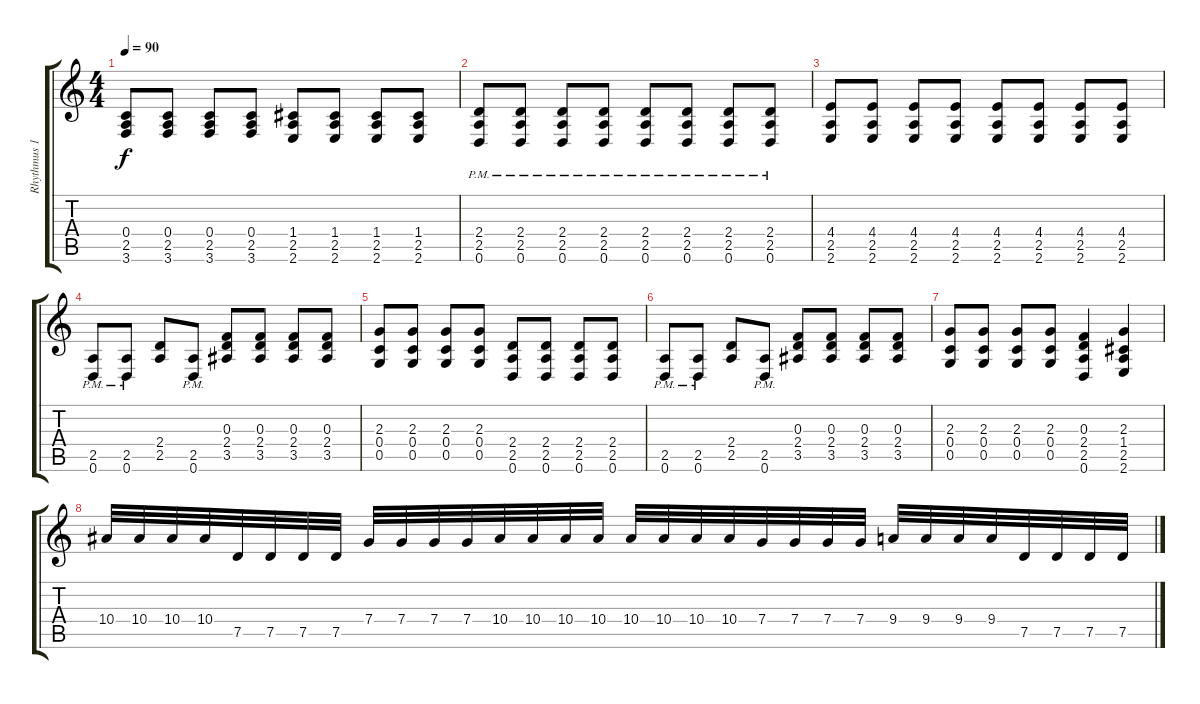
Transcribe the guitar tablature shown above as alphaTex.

\track ("Rhythmus 1" "Rhythmus 1") {instrument distortionguitar}
\staff {score tabs}
\tuning (D4 A3 F3 C3 G2 D2) {hide}
\ts (4 4)
\tempo 90
\clef g2
\ks c
(0.4 2.5 3.6).8{dy f} (0.4 2.5 3.6).8 (0.4 2.5 3.6).8 (0.4 2.5 3.6).8 (1.4 2.5 2.6).8 (1.4 2.5 2.6).8 (1.4 2.5 2.6).8 (1.4 2.5 2.6).8 |
(2.4{pm} 2.5 0.6).8 (2.4{pm} 2.5 0.6).8 (2.4{pm} 2.5 0.6).8 (2.4{pm} 2.5 0.6).8 (2.4{pm} 2.5 0.6).8 (2.4{pm} 2.5 0.6).8 (2.4{pm} 2.5 0.6).8 (2.4{pm} 2.5 0.6).8 |
(4.4 2.5 2.6).8 (4.4 2.5 2.6).8 (4.4 2.5 2.6).8 (4.4 2.5 2.6).8 (4.4 2.5 2.6).8 (4.4 2.5 2.6).8 (4.4 2.5 2.6).8 (4.4 2.5 2.6).8 |
(2.5{pm} 0.6).8 (2.5{pm} 0.6).8 (2.4 2.5).8 (2.5 0.6{pm}).8 (0.3 2.4 3.5).8 (0.3 2.4 3.5).8 (0.3 2.4 3.5).8 (0.3 2.4 3.5).8 |
(2.3 0.4 0.5).8 (2.3 0.4 0.5).8 (2.3 0.4 0.5).8 (2.3 0.4 0.5).8 (2.4 2.5 0.6).8 (2.4 2.5 0.6).8 (2.4 2.5 0.6).8 (2.4 2.5 0.6).8 |
(2.5{pm} 0.6).8 (2.5{pm} 0.6).8 (2.4 2.5).8 (2.5 0.6{pm}).8 (0.3 2.4 3.5).8 (0.3 2.4 3.5).8 (0.3 2.4 3.5).8 (0.3 2.4 3.5).8 |
(2.3 0.4 0.5).8 (2.3 0.4 0.5).8 (2.3 0.4 0.5).8 (2.3 0.4 0.5).8 (0.3 2.4 2.5 0.6).4 (2.3 1.4 2.5 2.6).4 |
10.4.32{volume 16} 10.4.32 10.4.32 10.4.32 7.5.32 7.5.32 7.5.32 7.5.32 7.4.32 7.4.32 7.4.32 7.4.32 10.4.32 10.4.32 10.4.32 10.4.32 10.4.32 10.4.32 10.4.32 10.4.32 7.4.32 7.4.32 7.4.32 7.4.32 9.4.32 9.4.32 9.4.32 9.4.32 7.5.32 7.5.32 7.5.32 7.5.32
